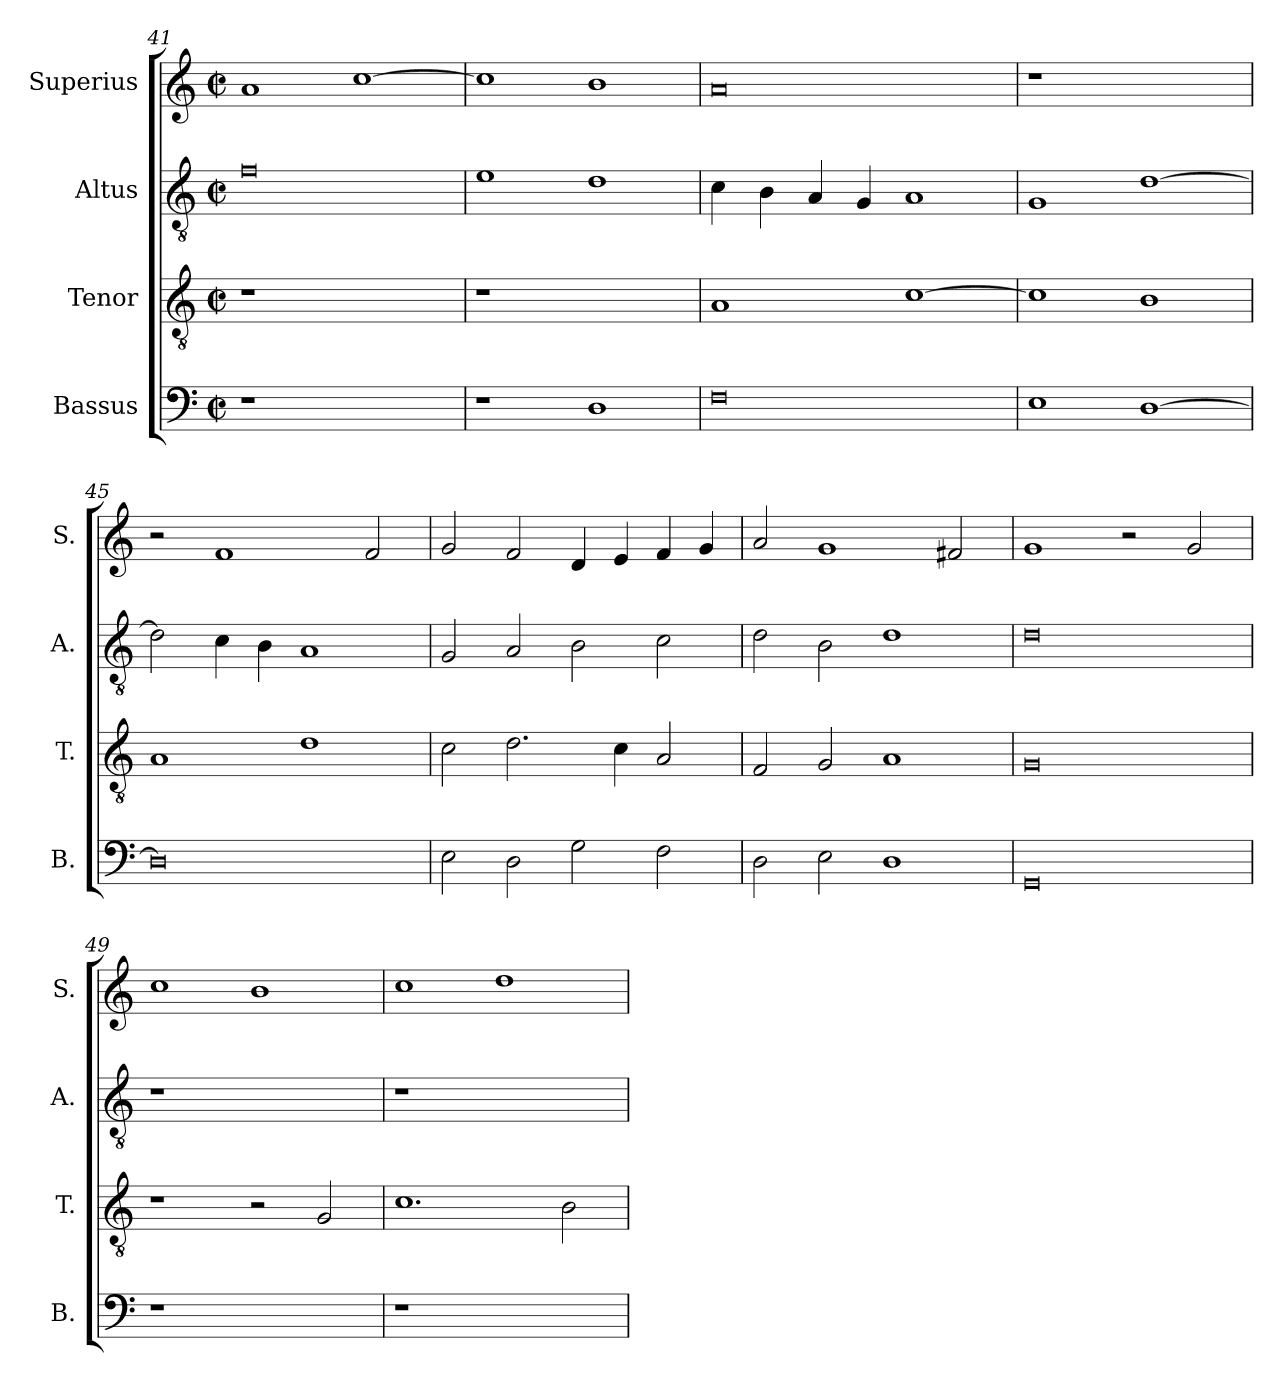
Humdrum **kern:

**kern	**kern	**kern	**kern
*part4	*part3	*part2	*part1
*staff4	*staff3	*staff2	*staff1
*I"Bassus	*I"Tenor	*I"Altus	*I"Superius
*I'B.	*I'T.	*I'A.	*I'S.
!!LO:LB:g=z
*clefF4	*clefGv2	*clefGv2	*clefG2
*	*ITrd7c12	*ITrd7c12	*
*k[]	*k[]	*k[]	*k[]
*C:	*C:	*C:	*C:
*M2/2	*M2/2	*M2/2	*M2/2
*met(c|)	*met(c|)	*met(c|)	*met(c|)
=41	=41	=41	=41
!LO:N:vis=1	!LO:N:vis=1	!	!
1r	1r	0Fi	1ai
1ryy	1ryy	.	[>1cci
=42	=42	=42	=42
!	!LO:N:vis=1	!	!
1r	1r	1Ei	1cci]
1Di	1ryy	1Di	1bi
=43	=43	=43	=43
0Fi	1AAi	4Ci\	0ai
.	.	4BBi\	.
.	.	4AAi/	.
.	.	4GGi/	.
.	[>1Ci	1AAi	.
=44	=44	=44	=44
!	!	!	!LO:N:vis=1
1Ei	1Ci]	1GGi	1r
[>1Di	1BBi	[>1Di	1ryy
=45	=45	=45	=45
0Di]	1AAi	2Di\]	2r
.	.	4Ci\	1fi
.	.	4BBi\	.
.	1Di	1AAi	.
.	.	.	2fi/
=46	=46	=46	=46
2Ei\	2Ci\	2GGi/	2gi/
2Di\	2.Di\	2AAi/	2fi/
2Gi\	.	2BBi\	4di/
.	4Ci\	.	4ei/
2Fi\	2AAi/	2Ci\	4fi/
.	.	.	4gi/
!!LO:LB:g=z
=47	=47	=47	=47
2Di\	2FFi/	2Di\	2ai/
2Ei\	2GGi/	2BBi\	1gi
1Di	1AAi	1Di	.
.	.	.	2f#Xi/
=48	=48	=48	=48
0GGi	0GGi	0Di	1gi
.	.	.	2r
.	.	.	2gi/
=49	=49	=49	=49
!LO:N:vis=1	!	!LO:N:vis=1	!
1r	1r	1r	1cci
1ryy	2r	1ryy	1bi
.	2GGi/	.	.
=50	=50	=50	=50
!LO:N:vis=1	!	!LO:N:vis=1	!
1r	1.Ci	1r	1cci
1ryy	.	1ryy	1ddi
.	2BBi\	.	.
=	=	=	=
*-	*-	*-	*-
